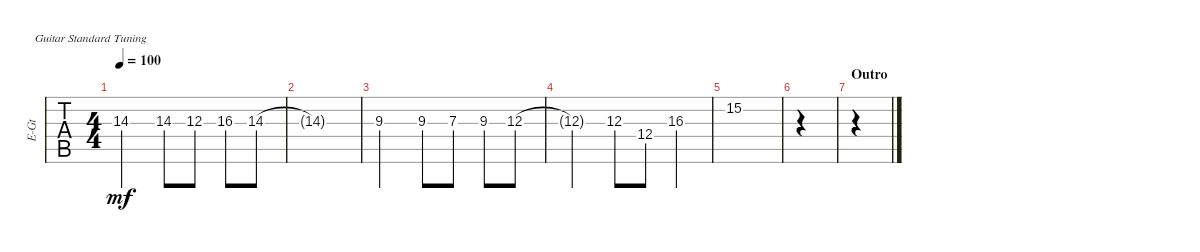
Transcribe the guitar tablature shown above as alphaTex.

\defaultSystemsLayout 4
\bracketExtendMode groupsimilarinstruments
\otherSystemsTrackNameOrientation horizontal
\track ("Vocals" "E-Gt") {mute instrument electricguitarclean}
\staff {tabs}
\tuning (E4 B3 G3 D3 A2 E2)
\ts (4 4)
\tempo 100
\clef g2
\ks c
14.3.2{dy mf} 14.3.8 12.3.8 16.3.8 14.3.8 |
14.3{t}.1 |
9.3.2 9.3.8 7.3.8 9.3.8 12.3.8 |
12.3{t}.2 12.3.8 12.4.8 16.3.4 |
15.2.1 |
|
\section ("" "Outro")
